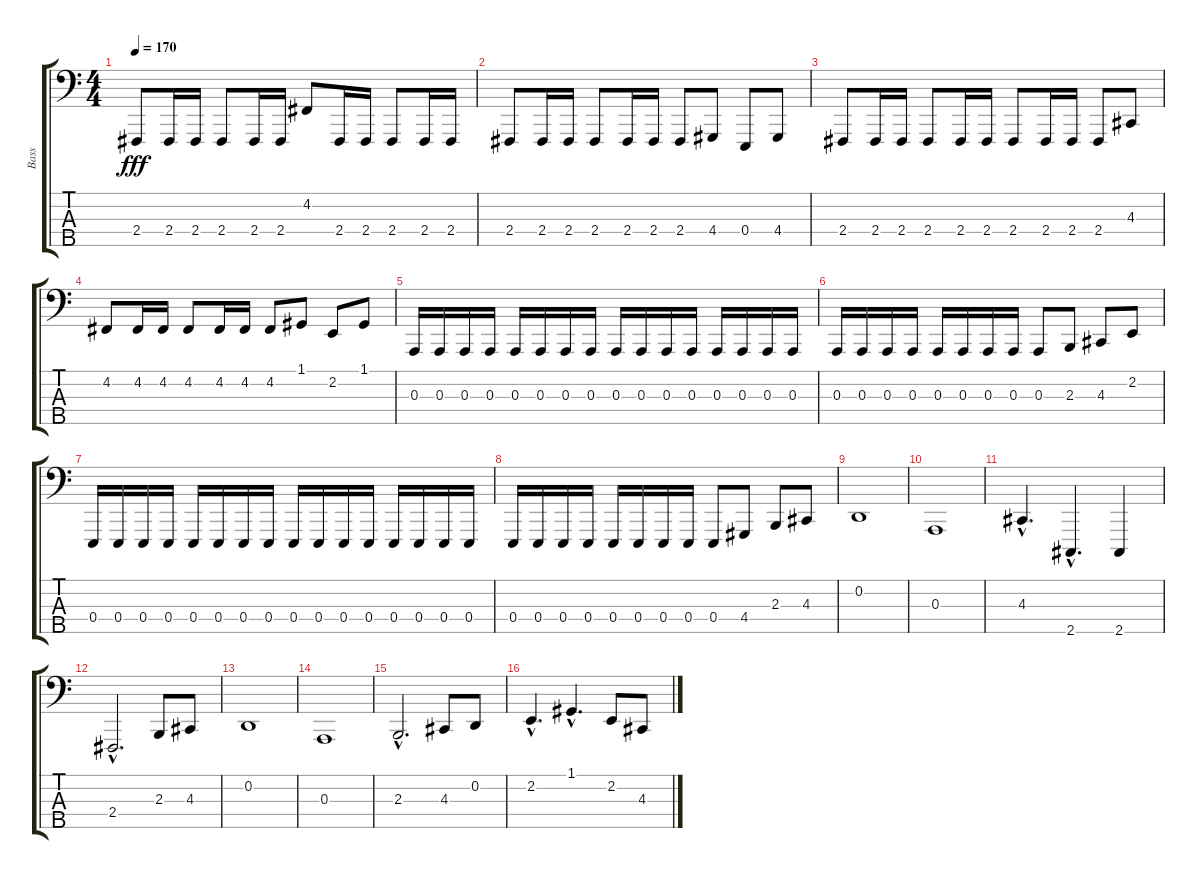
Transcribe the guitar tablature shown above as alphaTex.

\track ("Bass" "Bass") {instrument clavinet}
\staff {score tabs}
\tuning (G2 D2 A1 E1 B0) {hide}
\ts (4 4)
\tempo 170
\clef f4
\ks c
2.4.8{dy fff} 2.4.16 2.4.16 2.4.8 2.4.16 2.4.16 4.2.8 2.4.16 2.4.16 2.4.8 2.4.16 2.4.16 |
2.4.8 2.4.16 2.4.16 2.4.8 2.4.16 2.4.16 2.4.8 4.4.8 0.4.8 4.4.8 |
2.4.8 2.4.16 2.4.16 2.4.8 2.4.16 2.4.16 2.4.8 2.4.16 2.4.16 2.4.8 4.3.8 |
4.2.8 4.2.16 4.2.16 4.2.8 4.2.16 4.2.16 4.2.8 1.1.8 2.2.8 1.1.8 |
0.3.16 0.3.16 0.3.16 0.3.16 0.3.16 0.3.16 0.3.16 0.3.16 0.3.16 0.3.16 0.3.16 0.3.16 0.3.16 0.3.16 0.3.16 0.3.16 |
0.3.16 0.3.16 0.3.16 0.3.16 0.3.16 0.3.16 0.3.16 0.3.16 0.3.8 2.3.8 4.3.8 2.2.8 |
0.4.16 0.4.16 0.4.16 0.4.16 0.4.16 0.4.16 0.4.16 0.4.16 0.4.16 0.4.16 0.4.16 0.4.16 0.4.16 0.4.16 0.4.16 0.4.16 |
0.4.16 0.4.16 0.4.16 0.4.16 0.4.16 0.4.16 0.4.16 0.4.16 0.4.8 4.4.8 2.3.8 4.3.8 |
0.2.1 |
0.3.1 |
4.3{hac}.4{d} 2.5{hac}.4{d} 2.5.4 |
2.4{hac}.2{d} 2.3.8 4.3.8 |
0.2.1 |
0.3.1 |
2.3{hac}.2{d} 4.3.8 0.2.8 |
2.2{hac}.4{d} 1.1{hac}.4{d} 2.2.8 4.3.8
